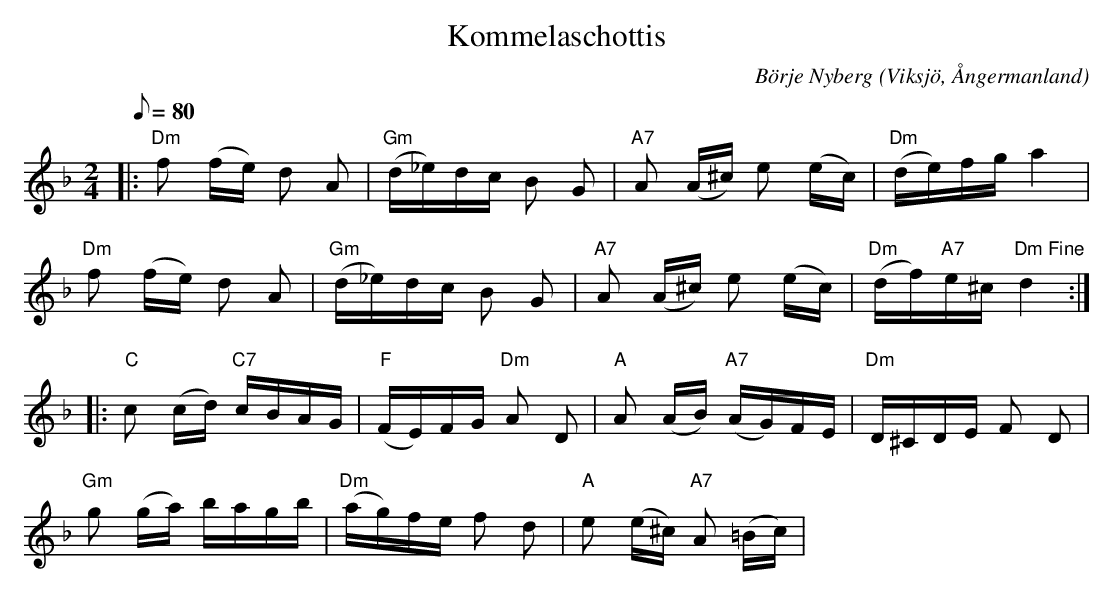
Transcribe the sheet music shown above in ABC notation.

X:1
T:Kommelaschottis
C:Börje Nyberg
O:Viksjö, Ångermanland
M:2/4
L:1/8
Q:80
K:Dm
|: "Dm"f (f/2e/2) d A | "Gm"(d/2_e/2)d/2c/2 B G | "A7"A (A/2^c/2) e (e/2c/2) |"Dm"(d/2e/2)f/2g/2 a2 |
"Dm"f (f/2e/2) d A | "Gm" (d/2_e/2)d/2c/2 B G | "A7"A (A/2^c/2) e (e/2c/2) | "Dm"(d/2f/2)"A7"e/2^c/2 "Dm Fine"d2::
"C"c (c/2d/2) "C7"c/2B/2A/2G/2 | "F"(F/2E/2)F/2G/2 "Dm"A D | "A"A (A/2B/2) "A7"(A/2G/2)F/2E/2 | "Dm"D/2^C/2D/2E/2 F D |
"Gm"g (g/2a/2) b/2a/2g/2b/2 | "Dm"(a/2g/2)f/2e/2 f d | "A"e (e/2^c/2) "A7"A (=B/2c/2) |
